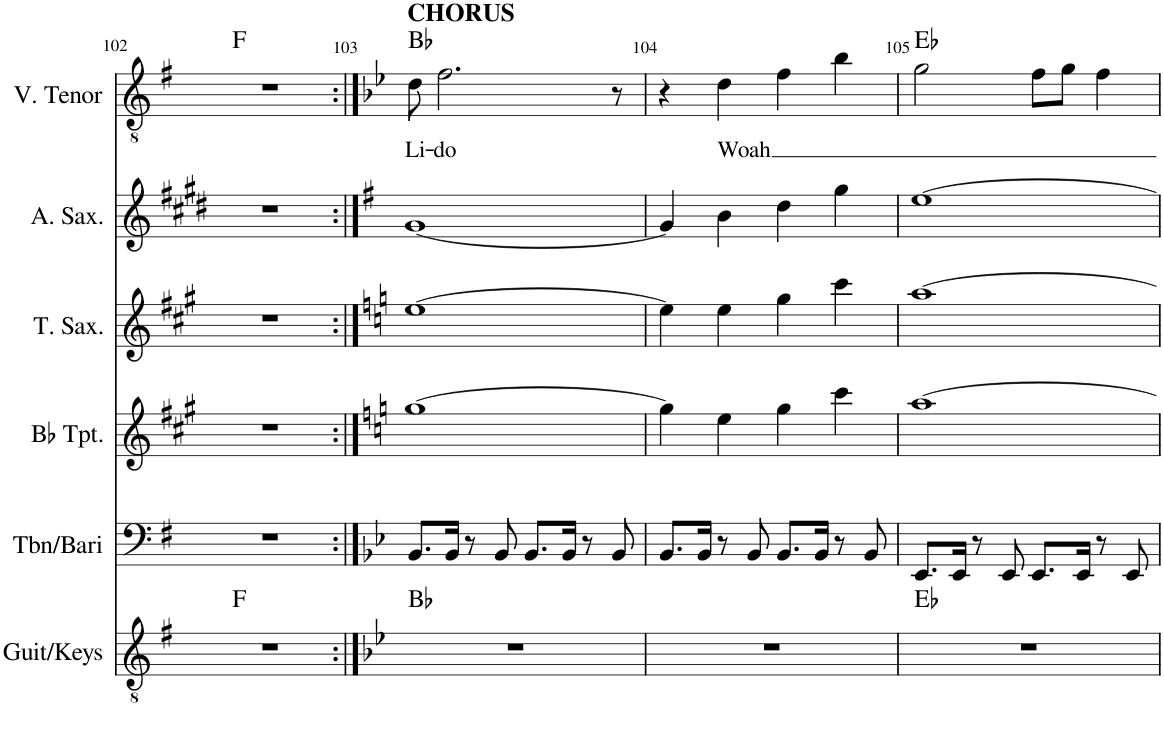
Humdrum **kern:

**kern	**harte	**kern	**kern	**kern	**kern	**kern	**text	**harte
*part6	*part6	*part5	*part4	*part3	*part2	*part1	*part1	*part1
*staff6	*	*staff5	*staff4	*staff3	*staff2	*staff1	*staff1	*
*I"Guit/Keys	*	*I"Tbn/Bari	*I"Bb Trumpet	*I"Tenor Saxophone	*I"Alto Saxophone	*I"V. Tenor	*	*
*I'Guit/Keys	*	*I'Tbn/Bari	*I'Bb Tpt.	*I'T. Sax.	*I'A. Sax.	*I'V. Tenor	*	*
!!LO:PB:g=z
*clefGv2	*	*clefF4	*clefG2	*clefG2	*clefG2	*clefGv2	*	*
*	*	*	*Trd1c2	*Trd8c14	*Trd5c9	*	*	*
*k[f#]	*	*k[f#]	*k[f#c#g#]	*k[f#c#g#]	*k[f#c#g#d#]	*k[f#]	*	*
*M4/4	*	*M4/4	*M4/4	*M4/4	*M4/4	*M4/4	*	*
=102	=102	=102	=102	=102	=102	=102	=102	=102
1r	F:maj	1r	1r	1r	1r	1r	.	F:maj
=103:|!	=103:|!	=103:|!	=103:|!	=103:|!	=103:|!	=103:|!	=103:|!	=103:|!
*k[b-e-]	*	*k[b-e-]	*k[]	*k[]	*k[f#]	*k[b-e-]	*	*
!	!	!	!	!	!	!LO:TX:a:B:t=CHORUS	!	!
!	!	!	!	!	!	!	!LO:LY:b	!
1r	Bb:maj	8.BB-/L	[1gg	[1ee	[1g	8d\	Li-	Bb:maj
!	!	!	!	!	!	!	!LO:LY:b	!
.	.	.	.	.	.	2.f\	-do	.
.	.	16BB-/Jk	.	.	.	.	.	.
.	.	8r	.	.	.	.	.	.
.	.	8BB-/	.	.	.	.	.	.
.	.	8.BB-/L	.	.	.	.	.	.
.	.	16BB-/Jk	.	.	.	.	.	.
.	.	8r	.	.	.	.	.	.
.	.	8BB-/	.	.	.	8r	.	.
=104	=104	=104	=104	=104	=104	=104	=104	=104
1r	.	8.BB-/L	4gg\]	4ee\]	4g/]	4r	.	.
.	.	16BB-/Jk	.	.	.	.	.	.
!	!	!	!	!	!	!	!LO:LY:b	!
.	.	8r	4ee\	4ee\	4b\	4d\	Woah	.
.	.	8BB-/	.	.	.	.	.	.
.	.	8.BB-/L	4gg\	4gg\	4dd\	4f\	.	.
.	.	16BB-/Jk	.	.	.	.	.	.
.	.	8r	4ccc\	4ccc\	4gg\	4b-\	.	.
.	.	8BB-/	.	.	.	.	.	.
=105	=105	=105	=105	=105	=105	=105	=105	=105
1r	Eb:maj	8.EE-/L	[1aa	[1aa	[1ee	2g\	.	Eb:maj
.	.	16EE-/Jk	.	.	.	.	.	.
.	.	8r	.	.	.	.	.	.
.	.	8EE-/	.	.	.	.	.	.
.	.	8.EE-/L	.	.	.	8f\L	.	.
.	.	.	.	.	.	8g\J	.	.
.	.	16EE-/Jk	.	.	.	.	.	.
.	.	8r	.	.	.	4f\	.	.
.	.	8EE-/	.	.	.	.	.	.
=	=	=	=	=	=	=	=	=
*-	*-	*-	*-	*-	*-	*-	*-	*-
